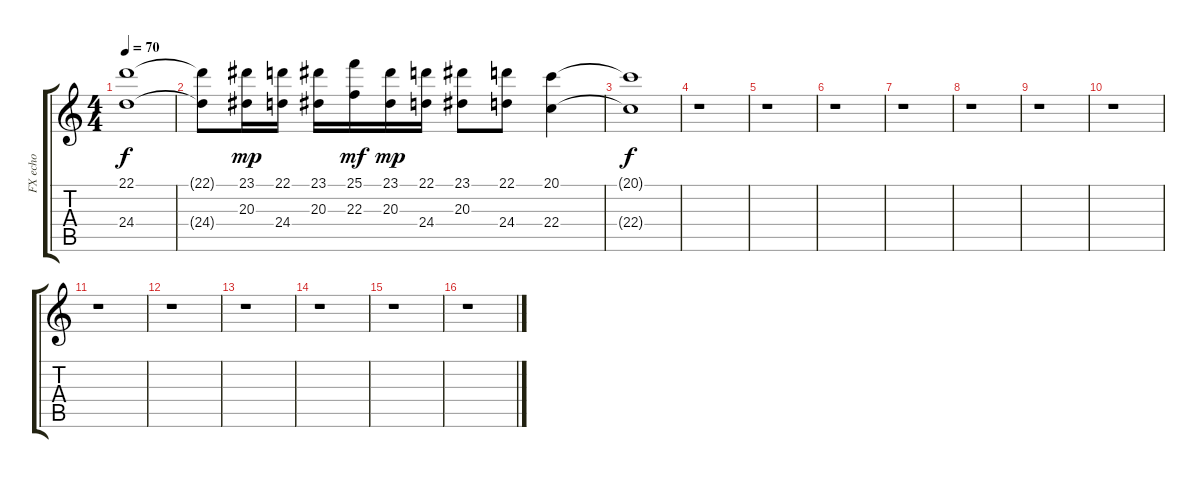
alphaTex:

\track ("FX echo" "FX echo") {instrument fx3crystal}
\staff {score tabs}
\tuning (E4 B3 G3 D3 A2 E2) {hide}
\ts (4 4)
\tempo 70
\clef g2
\ks c
(22.1{t} 24.4{t}).1{dy f} |
(22.1{t} 24.4{t}).8 (23.1 20.3).16{dy mp} (22.1 24.4).16 (23.1 20.3).16 (25.1 22.3).16{dy mf} (23.1 20.3).16{dy mp} (22.1 24.4).16 (23.1 20.3).8 (22.1 24.4).8 (20.1 22.4).4 |
(20.1{t} 22.4{t}).1{dy f} |
r.1 |
r.1 |
r.1 |
r.1 |
r.1 |
r.1 |
r.1 |
r.1 |
r.1 |
r.1 |
r.1 |
r.1 |
r.1
